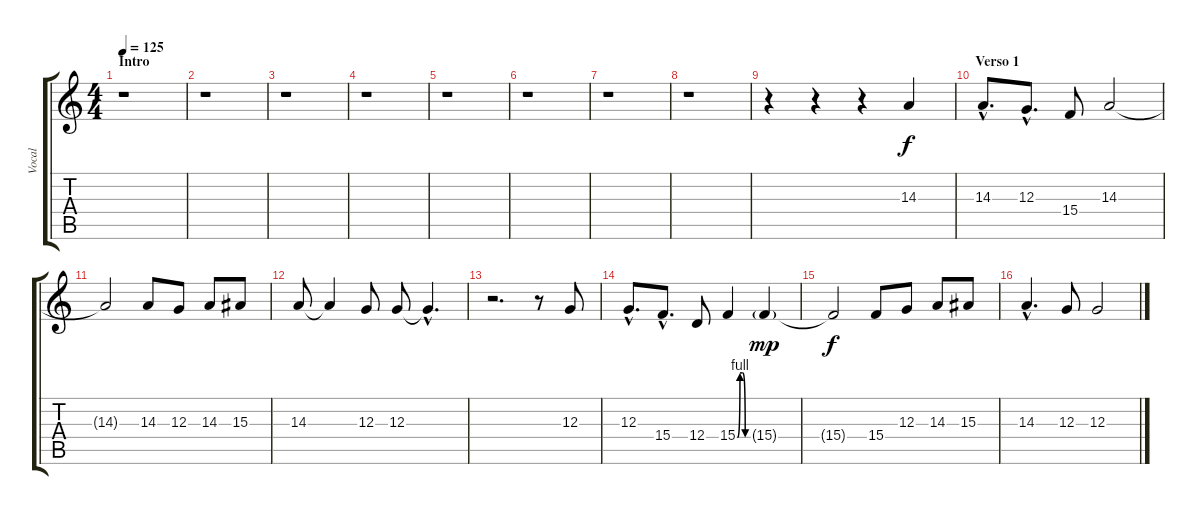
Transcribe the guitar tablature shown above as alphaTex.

\track ("Vocal" "Vocal") {instrument pad7halo}
\staff {score tabs}
\tuning (E4 B3 G3 D3 A2 E2) {hide}
\ts (4 4)
\section ("" "Intro")
\tempo 125
\clef g2
\ks c
r.1{dy f instrument pad7halo} |
r.1 |
r.1 |
r.1 |
r.1 |
r.1 |
r.1 |
r.1 |
r.4 r.4 r.4 14.3.4 |
\section ("" "Verso 1")
14.3{hac}.8{d} 12.3{hac}.8{d} 15.4.8 14.3.2 |
14.3{t}.2 14.3.8 12.3.8 14.3.8 15.3.8 |
14.3.8 14.3{t}.4 12.3.8 12.3.8 12.3{hac t}.4{d} |
r.2{d} r.8 12.3.8 |
12.3{hac}.8{d} 15.4{hac}.8{d} 12.4.8 15.4{be (custom 0 0 15 4 30 4 45 0 60 0)}.4 15.4{g}.4{dy mp} |
15.4{t}.2{dy f} 15.4.8 12.3.8 14.3.8 15.3.8 |
14.3{hac}.4{d} 12.3.8 12.3.2
